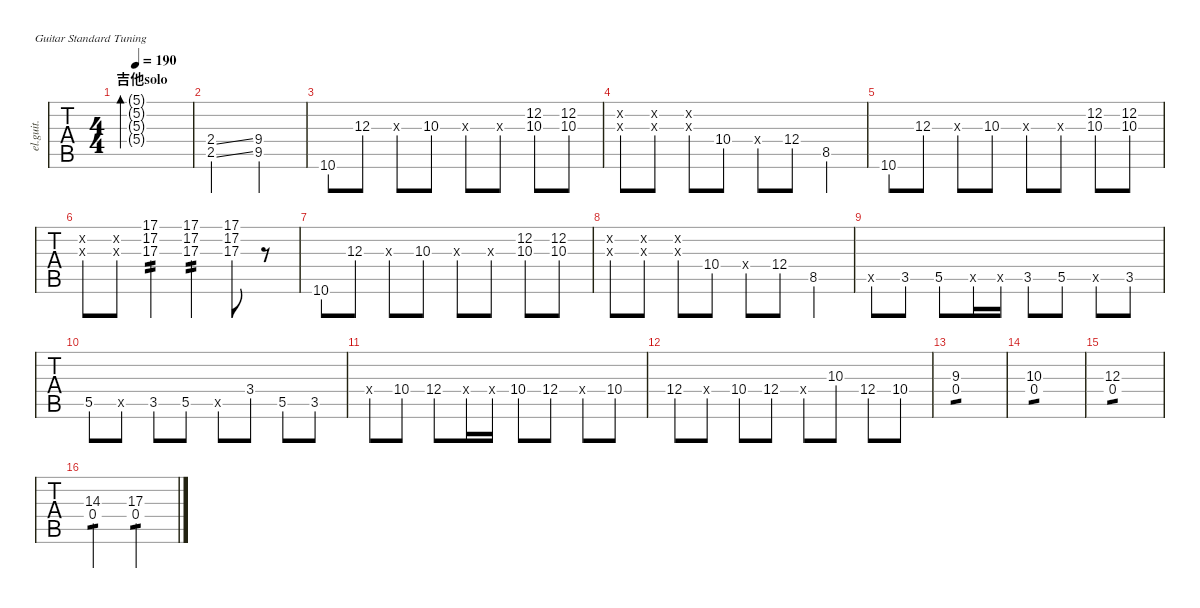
\defaultSystemsLayout 4
\hideDynamics
\bracketExtendMode nobrackets
\track ("後藤ひとり" "el.guit.") {instrument electricguitarclean}
\staff {tabs}
\tuning (E4 B3 G3 D3 A2 E2)
\ts (4 4)
\section ("" "吉他solo")
\tempo 190
\clef g2
\ks c
(5.1{g} 5.2{g} 5.3{g} 5.4{g}).1{bd 120 dy mf instrument electricguitarclean} |
(2.4{ss} 2.5{ss}).2 (9.4 9.5{acc #}).2 |
10.6.8 12.3.8 0.3{x}.8 10.3.8 0.3{x}.8 0.3{x}.8 (12.2 10.3).8 (12.2 10.3).8 |
(0.3{x} 0.2{x}).8 (0.2{x} 0.3{x}).8 (0.3{x} 0.2{x}).8 10.4.8 0.4{x}.8 12.4.8 8.5.4 |
10.6.8 12.3.8 0.3{x}.8 10.3.8 0.3{x}.8 0.3{x}.8 (12.2 10.3).8 (12.2 10.3).8 |
(0.2{x} 0.3{x}).8 (0.2{x} 0.3{x}).8 (17.3 17.2 17.1).4{tp 2} (17.3 17.2 17.1).4{tp 2} (17.3 17.2 17.1).8 r.8 |
10.6.8 12.3.8 0.3{x}.8 10.3.8 0.3{x}.8 0.3{x}.8 (12.2 10.3).8 (12.2 10.3).8 |
(0.3{x} 0.2{x}).8 (0.2{x} 0.3{x}).8 (0.3{x} 0.2{x}).8 10.4.8 0.4{x}.8 12.4.8 8.5.4 |
0.5{x}.8 3.5.8 5.5.8 0.5{x}.16 0.5{x}.16 3.5.8 5.5.8 0.5{x}.8 3.5.8 |
5.5.8 0.5{x}.8 3.5.8 5.5.8 0.5{x}.8 3.4.8 5.5.8 3.5.8 |
0.4{x}.8 10.4.8 12.4.8 0.4{x}.16 0.4{x}.16 10.4.8 12.4.8 0.4{x}.8 10.4.8 |
12.4.8 0.4{x}.8 10.4.8 12.4.8 0.4{x}.8 10.3.8 12.4.8 10.4.8 |
(0.4 9.3).1{tp 1} |
(10.3 0.4).1{tp 1} |
(12.3 0.4).1{tp 1} |
(14.3 0.4).2{tp 1} (17.3 0.4).2{tp 1}
